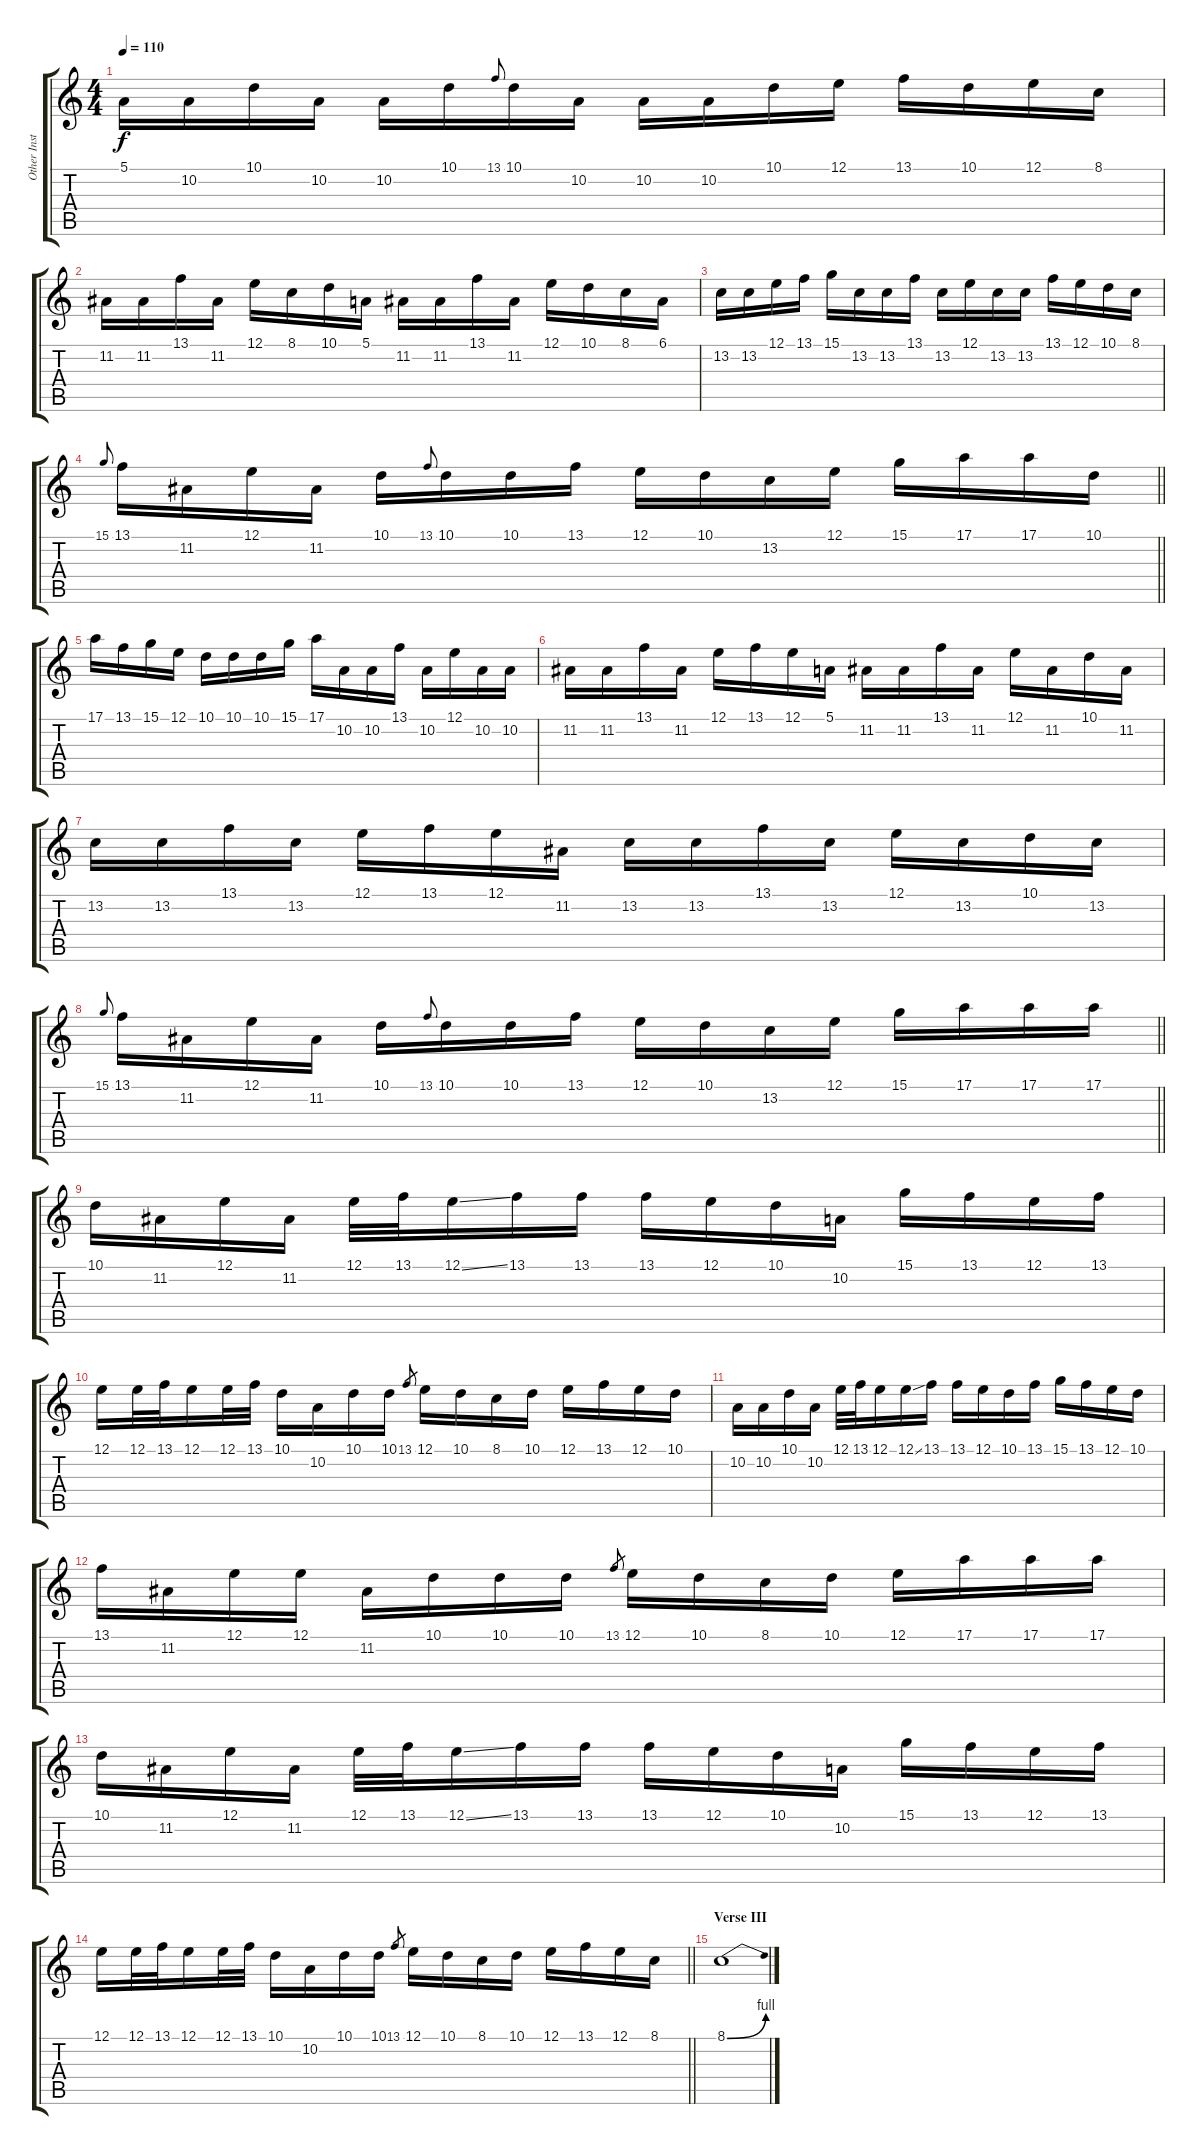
\track ("Other Instruments" "Other Inst") {instrument bagpipe}
\staff {score tabs}
\tuning (E4 B3 G3 D3 A2 E2) {hide}
\ts (4 4)
\tempo 110
\clef g2
\ks c
5.1.16{dy f} 10.2.16 10.1.16 10.2.16 10.2.16 10.1.16 13.1.8{gr onbeat} 10.1.16 10.2.16 10.2.16 10.2.16 10.1.16 12.1.16 13.1.16 10.1.16 12.1.16 8.1.16 |
11.2.16 11.2.16 13.1.16 11.2.16 12.1.16 8.1.16 10.1.16 5.1.16 11.2.16 11.2.16 13.1.16 11.2.16 12.1.16 10.1.16 8.1.16 6.1.16 |
13.2.16 13.2.16 12.1.16 13.1.16 15.1.16 13.2.16 13.2.16 13.1.16 13.2.16 12.1.16 13.2.16 13.2.16 13.1.16 12.1.16 10.1.16 8.1.16 |
\barLineRight lightlight
15.1.8{gr onbeat} 13.1.16 11.2.16 12.1.16 11.2.16 10.1.16 13.1.8{gr onbeat} 10.1.16 10.1.16 13.1.16 12.1.16 10.1.16 13.2.16 12.1.16 15.1.16 17.1.16 17.1.16 10.1.16 |
17.1.16 13.1.16 15.1.16 12.1.16 10.1.16 10.1.16 10.1.16 15.1.16 17.1.16 10.2.16 10.2.16 13.1.16 10.2.16 12.1.16 10.2.16 10.2.16 |
11.2.16 11.2.16 13.1.16 11.2.16 12.1.16 13.1.16 12.1.16 5.1.16 11.2.16 11.2.16 13.1.16 11.2.16 12.1.16 11.2.16 10.1.16 11.2.16 |
13.2.16 13.2.16 13.1.16 13.2.16 12.1.16 13.1.16 12.1.16 11.2.16 13.2.16 13.2.16 13.1.16 13.2.16 12.1.16 13.2.16 10.1.16 13.2.16 |
\barLineRight lightlight
15.1.8{gr onbeat} 13.1.16 11.2.16 12.1.16 11.2.16 10.1.16 13.1.8{gr onbeat} 10.1.16 10.1.16 13.1.16 12.1.16 10.1.16 13.2.16 12.1.16 15.1.16 17.1.16 17.1.16 17.1.16 |
10.1.16 11.2.16 12.1.16 11.2.16 12.1.32 13.1.32 12.1{ss}.16 13.1.16 13.1.16 13.1.16 12.1.16 10.1.16 10.2.16 15.1.16 13.1.16 12.1.16 13.1.16 |
12.1.16 12.1.32 13.1.32 12.1.16 12.1.32 13.1.32 10.1.16 10.2.16 10.1.16 10.1.16 13.1.8{gr} 12.1.16 10.1.16 8.1.16 10.1.16 12.1.16 13.1.16 12.1.16 10.1.16 |
10.2.16 10.2.16 10.1.16 10.2.16 12.1.32 13.1.32 12.1.16 12.1{ss}.16 13.1.16 13.1.16 12.1.16 10.1.16 13.1.16 15.1.16 13.1.16 12.1.16 10.1.16 |
13.1.16 11.2.16 12.1.16 12.1.16 11.2.16 10.1.16 10.1.16 10.1.16 13.1.8{gr} 12.1.16 10.1.16 8.1.16 10.1.16 12.1.16 17.1.16 17.1.16 17.1.16 |
10.1.16 11.2.16 12.1.16 11.2.16 12.1.32 13.1.32 12.1{ss}.16 13.1.16 13.1.16 13.1.16 12.1.16 10.1.16 10.2.16 15.1.16 13.1.16 12.1.16 13.1.16 |
\barLineRight lightlight
12.1.16 12.1.32 13.1.32 12.1.16 12.1.32 13.1.32 10.1.16 10.2.16 10.1.16 10.1.16 13.1.8{gr} 12.1.16 10.1.16 8.1.16 10.1.16 12.1.16 13.1.16 12.1.16 8.1.16 |
\section ("" "Verse III")
8.1{be (bend 0 0 60 4)}.1{volume 6}
